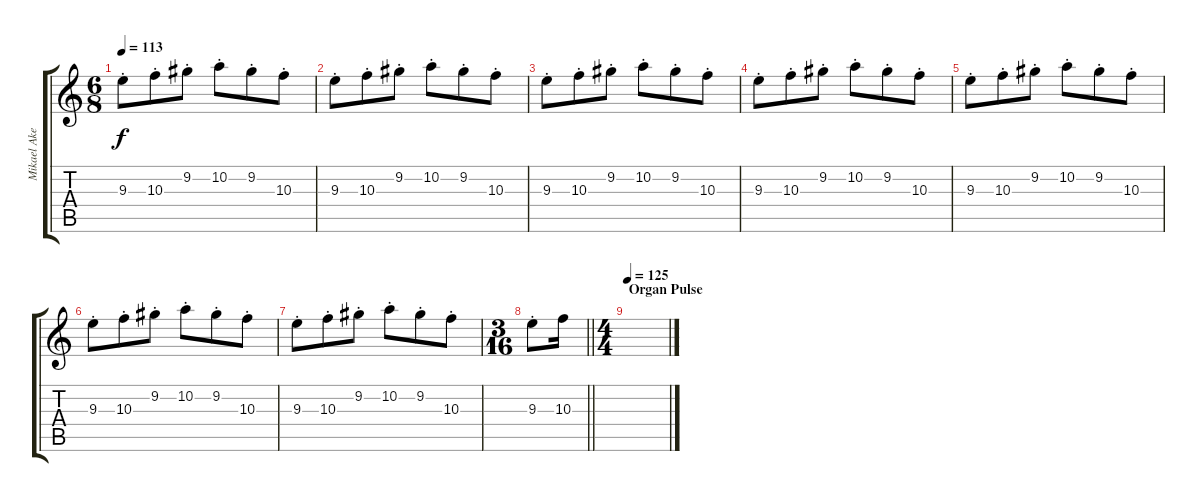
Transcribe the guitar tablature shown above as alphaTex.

\track ("Mikael Akerfeldt" "Mikael Ake") {instrument distortionguitar}
\staff {score tabs}
\tuning (E4 B3 G3 D3 A2 E2) {hide}
\ts (6 8)
\tempo 113
\clef g2
\ks c
9.3{st}.8{dy f} 10.3{st}.8 9.2{st}.8 10.2{st}.8 9.2{st}.8 10.3{st}.8 |
9.3{st}.8 10.3{st}.8 9.2{st}.8 10.2{st}.8 9.2{st}.8 10.3{st}.8 |
9.3{st}.8 10.3{st}.8 9.2{st}.8 10.2{st}.8 9.2{st}.8 10.3{st}.8 |
9.3{st}.8 10.3{st}.8 9.2{st}.8 10.2{st}.8 9.2{st}.8 10.3{st}.8 |
9.3{st}.8 10.3{st}.8 9.2{st}.8 10.2{st}.8 9.2{st}.8 10.3{st}.8 |
9.3{st}.8 10.3{st}.8 9.2{st}.8 10.2{st}.8 9.2{st}.8 10.3{st}.8 |
9.3{st}.8 10.3{st}.8 9.2{st}.8 10.2{st}.8 9.2{st}.8 10.3{st}.8 |
\ts (3 16)
\barLineRight lightlight
9.3{st}.8 10.3.16 |
\ts (4 4)
\section ("" "Organ Pulse")
\tempo 125
